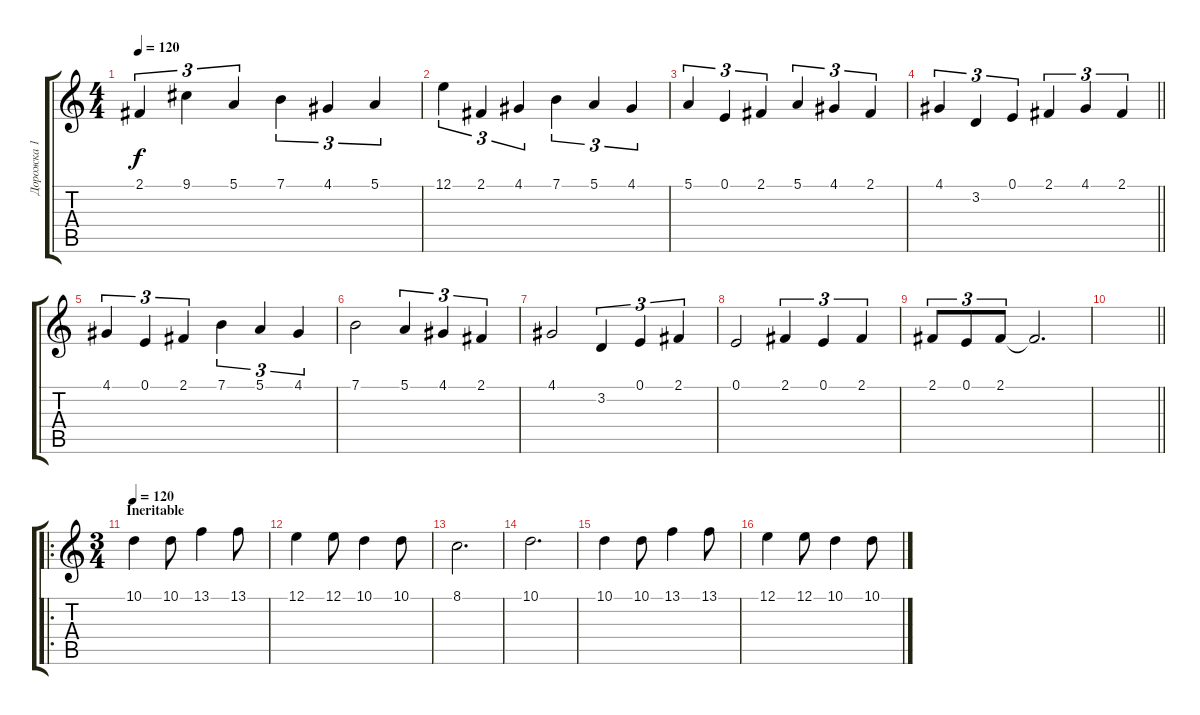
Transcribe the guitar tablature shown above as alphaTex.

\track ("Дорожка 1" "Дорожка 1") {instrument stringensemble1}
\staff {score tabs}
\tuning (E4 B3 G3 D3 A2 E2) {hide}
\ts (4 4)
\tempo 120
\clef g2
\ks c
2.1.4{tu (3 2) dy f} 9.1.4{tu (3 2)} 5.1.4{tu (3 2)} 7.1.4{tu (3 2)} 4.1.4{tu (3 2)} 5.1.4{tu (3 2)} |
12.1.4{tu (3 2)} 2.1.4{tu (3 2)} 4.1.4{tu (3 2)} 7.1.4{tu (3 2)} 5.1.4{tu (3 2)} 4.1.4{tu (3 2)} |
5.1.4{tu (3 2)} 0.1.4{tu (3 2)} 2.1.4{tu (3 2)} 5.1.4{tu (3 2)} 4.1.4{tu (3 2)} 2.1.4{tu (3 2)} |
\barLineRight lightlight
4.1.4{tu (3 2)} 3.2.4{tu (3 2)} 0.1.4{tu (3 2)} 2.1.4{tu (3 2)} 4.1.4{tu (3 2)} 2.1.4{tu (3 2)} |
4.1.4{tu (3 2)} 0.1.4{tu (3 2)} 2.1.4{tu (3 2)} 7.1.4{tu (3 2)} 5.1.4{tu (3 2)} 4.1.4{tu (3 2)} |
7.1.2 5.1.4{tu (3 2)} 4.1.4{tu (3 2)} 2.1.4{tu (3 2)} |
4.1.2 3.2.4{tu (3 2)} 0.1.4{tu (3 2)} 2.1.4{tu (3 2)} |
0.1.2 2.1.4{tu (3 2)} 0.1.4{tu (3 2)} 2.1.4{tu (3 2)} |
2.1.8{tu (3 2)} 0.1.8{tu (3 2)} 2.1.8{tu (3 2)} 2.1{t}.2{d} |
\barLineRight lightlight
|
\ro
\ts (3 4)
\section ("" "Ineritable")
\tempo 120
10.1.4{instrument stringensemble1} 10.1.8 13.1.4 13.1.8 |
12.1.4 12.1.8 10.1.4 10.1.8 |
8.1.2{d} |
10.1.2{d} |
10.1.4 10.1.8 13.1.4 13.1.8 |
12.1.4 12.1.8 10.1.4 10.1.8
